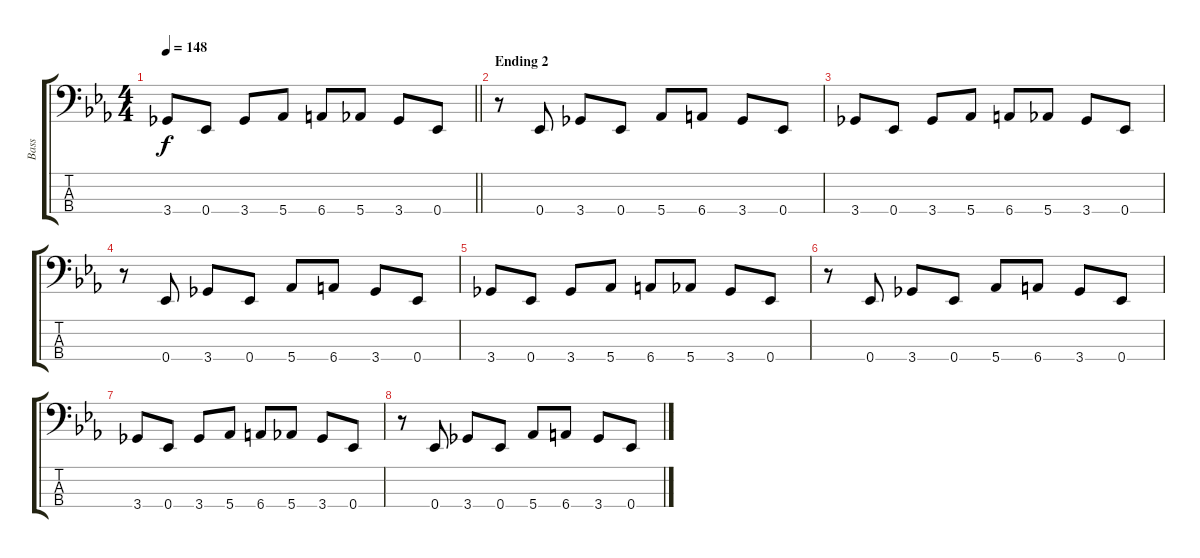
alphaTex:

\track ("Bass" "Bass") {instrument electricbasspick}
\staff {score tabs}
\tuning (Gb2 Db2 Ab1 Eb1) {hide}
\ts (4 4)
\tempo 148
\clef f4
\barLineRight lightlight
\ks eb
3.4.8{dy f} 0.4.8 3.4.8 5.4.8 6.4.8 5.4.8 3.4.8 0.4.8 |
\section ("" "Ending 2")
r.8 0.4.8 3.4.8 0.4.8 5.4.8 6.4.8 3.4.8 0.4.8 |
3.4.8 0.4.8 3.4.8 5.4.8 6.4.8 5.4.8 3.4.8 0.4.8 |
r.8 0.4.8 3.4.8 0.4.8 5.4.8 6.4.8 3.4.8 0.4.8 |
3.4.8 0.4.8 3.4.8 5.4.8 6.4.8 5.4.8 3.4.8 0.4.8 |
r.8 0.4.8 3.4.8 0.4.8 5.4.8 6.4.8 3.4.8 0.4.8 |
3.4.8 0.4.8 3.4.8 5.4.8 6.4.8 5.4.8 3.4.8 0.4.8 |
r.8 0.4.8 3.4.8 0.4.8 5.4.8 6.4.8 3.4.8 0.4.8
